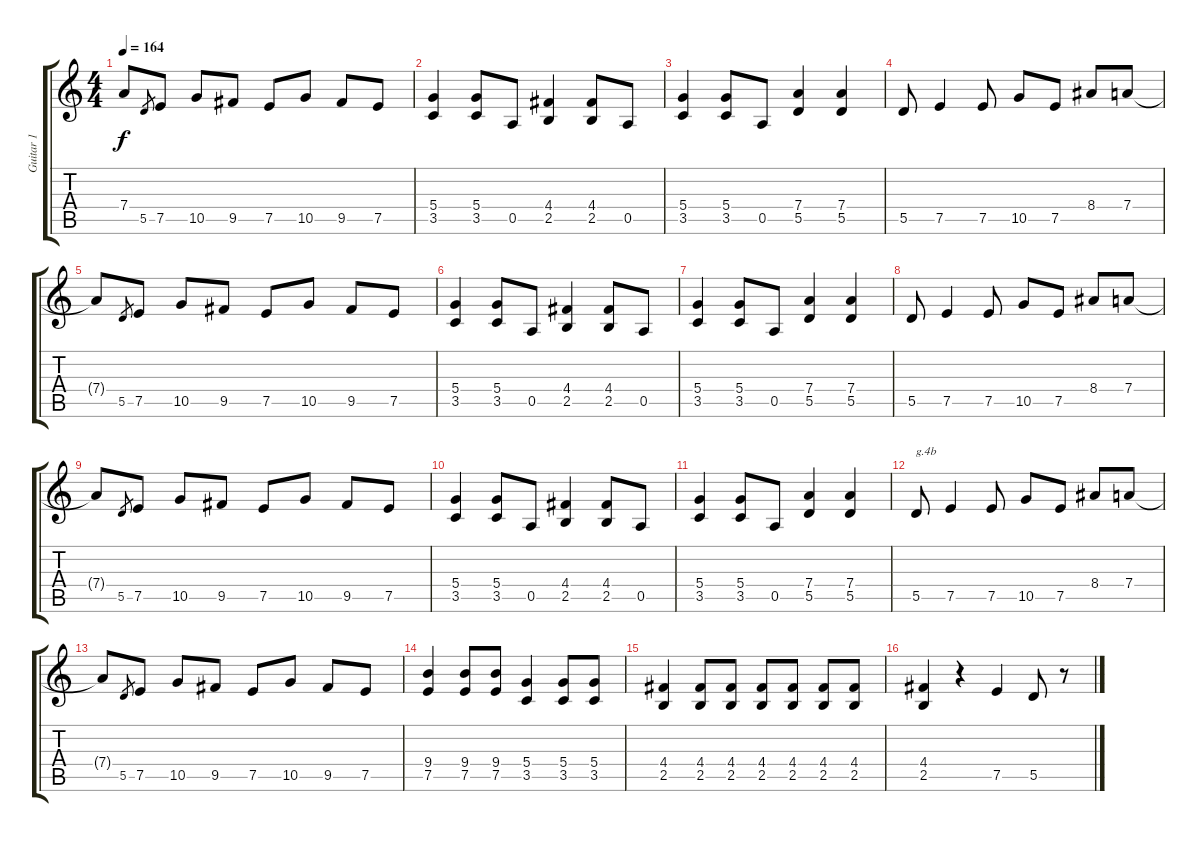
\track ("Guitar 1" "Guitar 1") {instrument distortionguitar}
\staff {score tabs}
\tuning (E4 B3 G3 D3 A2 E2) {hide}
\ts (4 4)
\tempo 164
\clef g2
\ks c
7.4{t}.8{dy f} 5.5.8{gr} 7.5.8 10.5.8 9.5.8 7.5.8 10.5.8 9.5.8 7.5.8 |
(5.4 3.5).4 (5.4 3.5).8 0.5.8 (4.4 2.5).4 (4.4 2.5).8 0.5.8 |
(5.4 3.5).4 (5.4 3.5).8 0.5.8 (7.4 5.5).4 (7.4 5.5).4 |
5.5.8 7.5.4 7.5.8 10.5.8 7.5.8 8.4.8 7.4.8 |
7.4{t}.8 5.5.8{gr} 7.5.8 10.5.8 9.5.8 7.5.8 10.5.8 9.5.8 7.5.8 |
(5.4 3.5).4 (5.4 3.5).8 0.5.8 (4.4 2.5).4 (4.4 2.5).8 0.5.8 |
(5.4 3.5).4 (5.4 3.5).8 0.5.8 (7.4 5.5).4 (7.4 5.5).4 |
5.5.8 7.5.4 7.5.8 10.5.8 7.5.8 8.4.8 7.4.8 |
7.4{t}.8 5.5.8{gr} 7.5.8 10.5.8 9.5.8 7.5.8 10.5.8 9.5.8 7.5.8 |
(5.4 3.5).4 (5.4 3.5).8 0.5.8 (4.4 2.5).4 (4.4 2.5).8 0.5.8 |
(5.4 3.5).4 (5.4 3.5).8 0.5.8 (7.4 5.5).4 (7.4 5.5).4 |
5.5.8{txt "g.4b"} 7.5.4 7.5.8 10.5.8 7.5.8 8.4.8 7.4.8 |
7.4{t}.8 5.5.8{gr} 7.5.8 10.5.8 9.5.8 7.5.8 10.5.8 9.5.8 7.5.8 |
(9.4 7.5).4 (9.4 7.5).8 (9.4 7.5).8 (5.4 3.5).4 (5.4 3.5).8 (5.4 3.5).8 |
(4.4 2.5).4 (4.4 2.5).8 (4.4 2.5).8 (4.4 2.5).8 (4.4 2.5).8 (4.4 2.5).8 (4.4 2.5).8 |
(4.4 2.5).4 r.4 7.5.4 5.5.8 r.8
